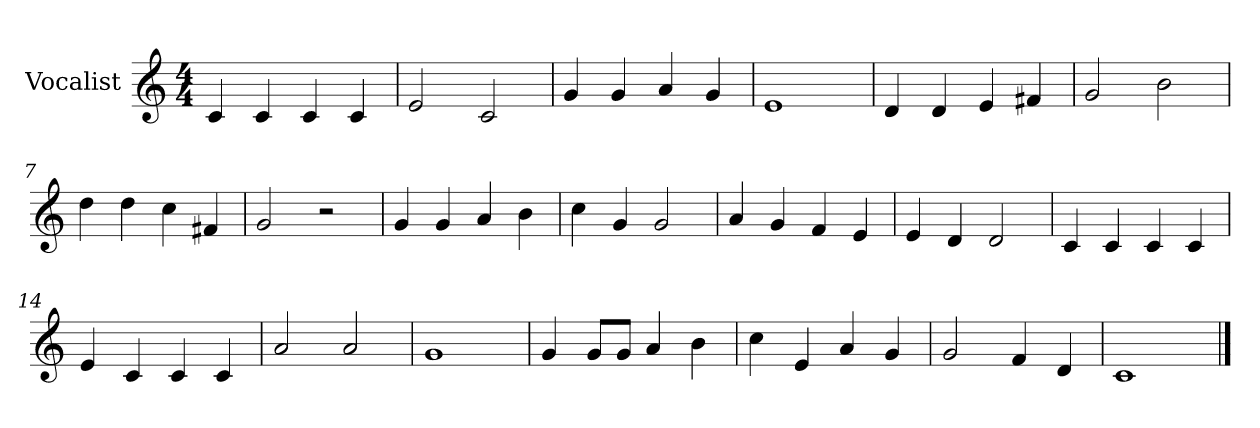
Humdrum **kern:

**kern
*part1
*staff1
*I"Vocalist
*k[]
*C:
*M4/4
=1
4c
4c
4c
4c
=2
2e
2c
=3
4g
4g
4a
4g
=4
1e
=5
4d
4d
4e
4f#X
=6
2g
2b
=7
4dd
4dd
4cc
4f#X
=8
2g
2r
=9
4g
4g
4a
4b
=10
4cc
4g
2g
=11
4a
4g
4f
4e
=12
4e
4d
2d
=13
4c
4c
4c
4c
=14
4e
4c
4c
4c
=15
2a
2a
=16
1g
=17
4g
8gL
8gJ
4a
4b
=18
4cc
4e
4a
4g
=19
2g
4f
4d
=20
1c
==
*-
